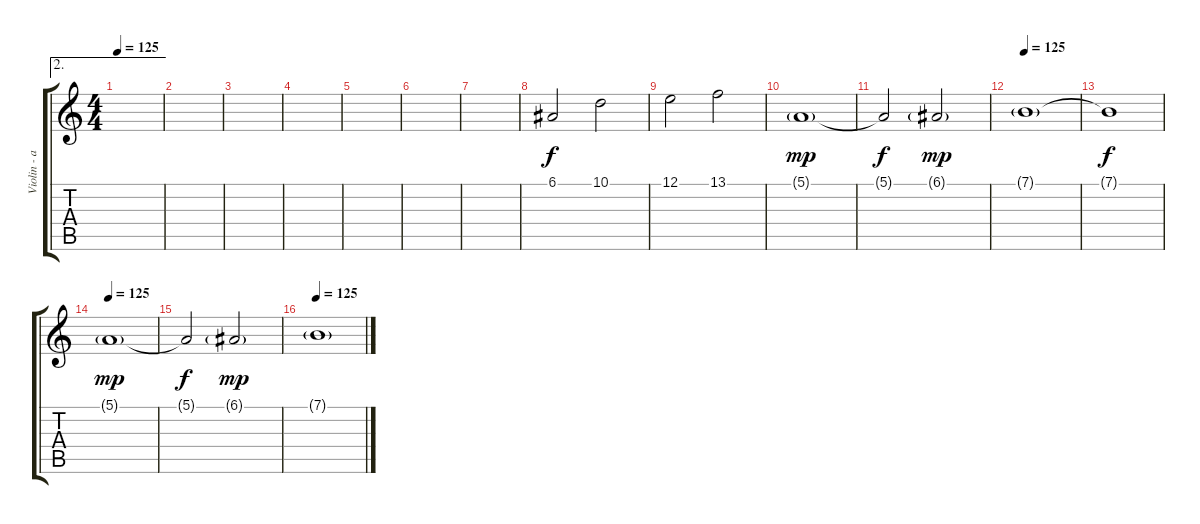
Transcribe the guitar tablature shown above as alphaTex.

\track ("Violin - anaaref" "Violin - a") {instrument violin}
\staff {score tabs}
\tuning (E4 B3 G3 D3 A2 E2) {hide}
\ae 2
\ts (4 4)
\tempo 125
\clef g2
\ks c
|
|
|
|
|
|
|
6.1.2{dy f} 10.1.2 |
12.1.2 13.1.2 |
5.1{g}.1{dy mp} |
5.1{t}.2{dy f} 6.1{g}.2{dy mp} |
\tempo 125
7.1{g}.1 |
7.1{t}.1{dy f} |
\tempo 125
5.1{g}.1{dy mp} |
5.1{t}.2{dy f} 6.1{g}.2{dy mp} |
\tempo 125
7.1{g}.1
